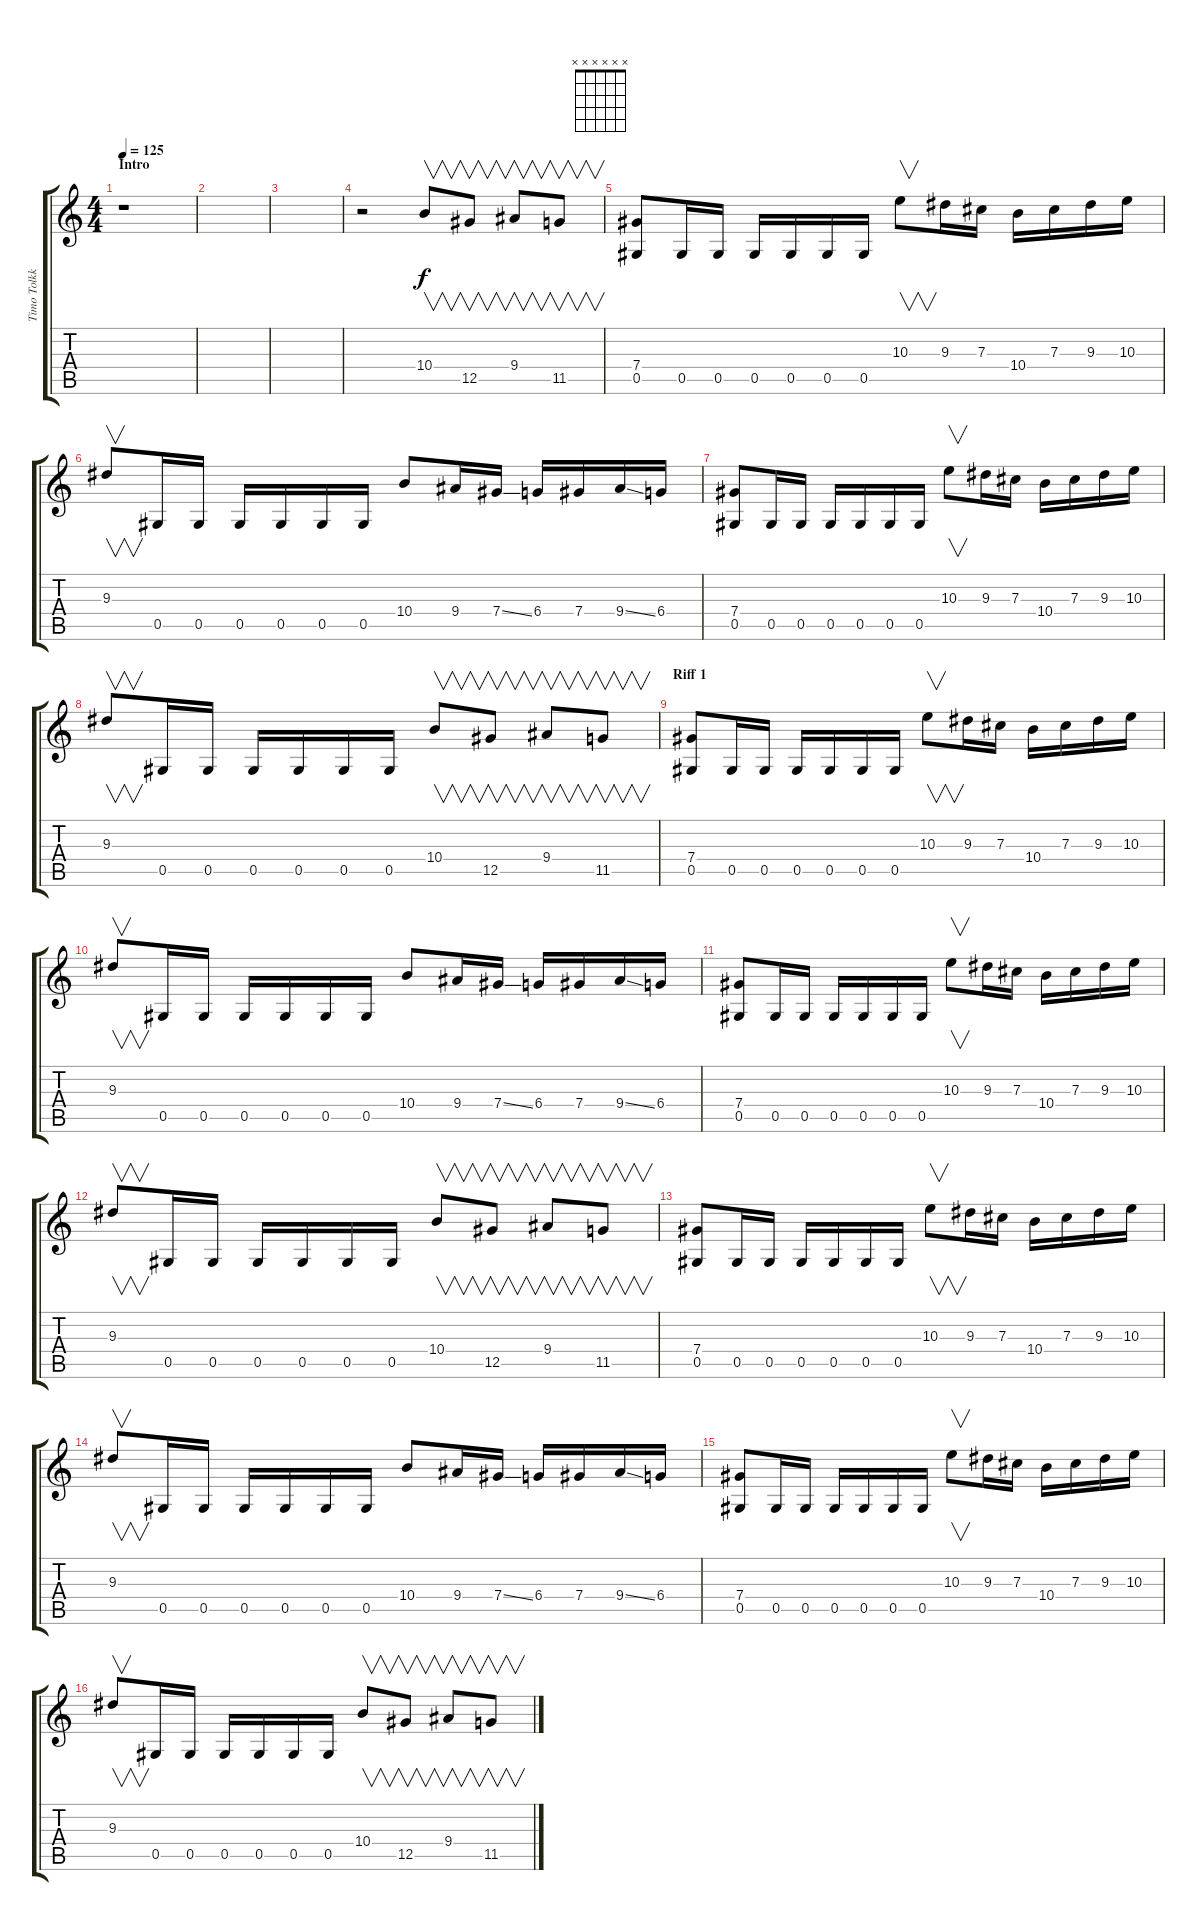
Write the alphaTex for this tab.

\track ("Timo Tolkki Gtr 3" "Timo Tolkk") {instrument overdrivenguitar}
\staff {score tabs}
\tuning (Eb4 Bb3 Gb3 Db3 Ab2 Eb2) {hide}
\chord ("" x x x x x x) {firstfret 0}
\ts (4 4)
\section ("" "Intro")
\tempo 125
\clef g2
\ks c
r.1{ch "" dy f instrument overdrivenguitar} |
|
|
r.2 10.4.8{v} 12.5.8{v} 9.4.8{v} 11.5.8{v} |
(7.4 0.5).8 0.5.16 0.5.16 0.5.16 0.5.16 0.5.16 0.5.16 10.3.8{v} 9.3.16 7.3.16 10.4.16 7.3.16 9.3.16 10.3.16 |
9.3.8{v} 0.5.16 0.5.16 0.5.16 0.5.16 0.5.16 0.5.16 10.4.8 9.4.16 7.4{ss}.16 6.4.16 7.4.16 9.4{ss}.16 6.4.16 |
(7.4 0.5).8 0.5.16 0.5.16 0.5.16 0.5.16 0.5.16 0.5.16 10.3.8{v} 9.3.16 7.3.16 10.4.16 7.3.16 9.3.16 10.3.16 |
9.3.8{v} 0.5.16 0.5.16 0.5.16 0.5.16 0.5.16 0.5.16 10.4.8{v} 12.5.8{v} 9.4.8{v} 11.5.8{v} |
\section ("" "Riff 1")
(7.4 0.5).8 0.5.16 0.5.16 0.5.16 0.5.16 0.5.16 0.5.16 10.3.8{v} 9.3.16 7.3.16 10.4.16 7.3.16 9.3.16 10.3.16 |
9.3.8{v} 0.5.16 0.5.16 0.5.16 0.5.16 0.5.16 0.5.16 10.4.8 9.4.16 7.4{ss}.16 6.4.16 7.4.16 9.4{ss}.16 6.4.16 |
(7.4 0.5).8 0.5.16 0.5.16 0.5.16 0.5.16 0.5.16 0.5.16 10.3.8{v} 9.3.16 7.3.16 10.4.16 7.3.16 9.3.16 10.3.16 |
9.3.8{v} 0.5.16 0.5.16 0.5.16 0.5.16 0.5.16 0.5.16 10.4.8{v} 12.5.8{v} 9.4.8{v} 11.5.8{v} |
(7.4 0.5).8 0.5.16 0.5.16 0.5.16 0.5.16 0.5.16 0.5.16 10.3.8{v} 9.3.16 7.3.16 10.4.16 7.3.16 9.3.16 10.3.16 |
9.3.8{v} 0.5.16 0.5.16 0.5.16 0.5.16 0.5.16 0.5.16 10.4.8 9.4.16 7.4{ss}.16 6.4.16 7.4.16 9.4{ss}.16 6.4.16 |
(7.4 0.5).8 0.5.16 0.5.16 0.5.16 0.5.16 0.5.16 0.5.16 10.3.8{v} 9.3.16 7.3.16 10.4.16 7.3.16 9.3.16 10.3.16 |
9.3.8{v} 0.5.16 0.5.16 0.5.16 0.5.16 0.5.16 0.5.16 10.4.8{v} 12.5.8{v} 9.4.8{v} 11.5.8{v}
